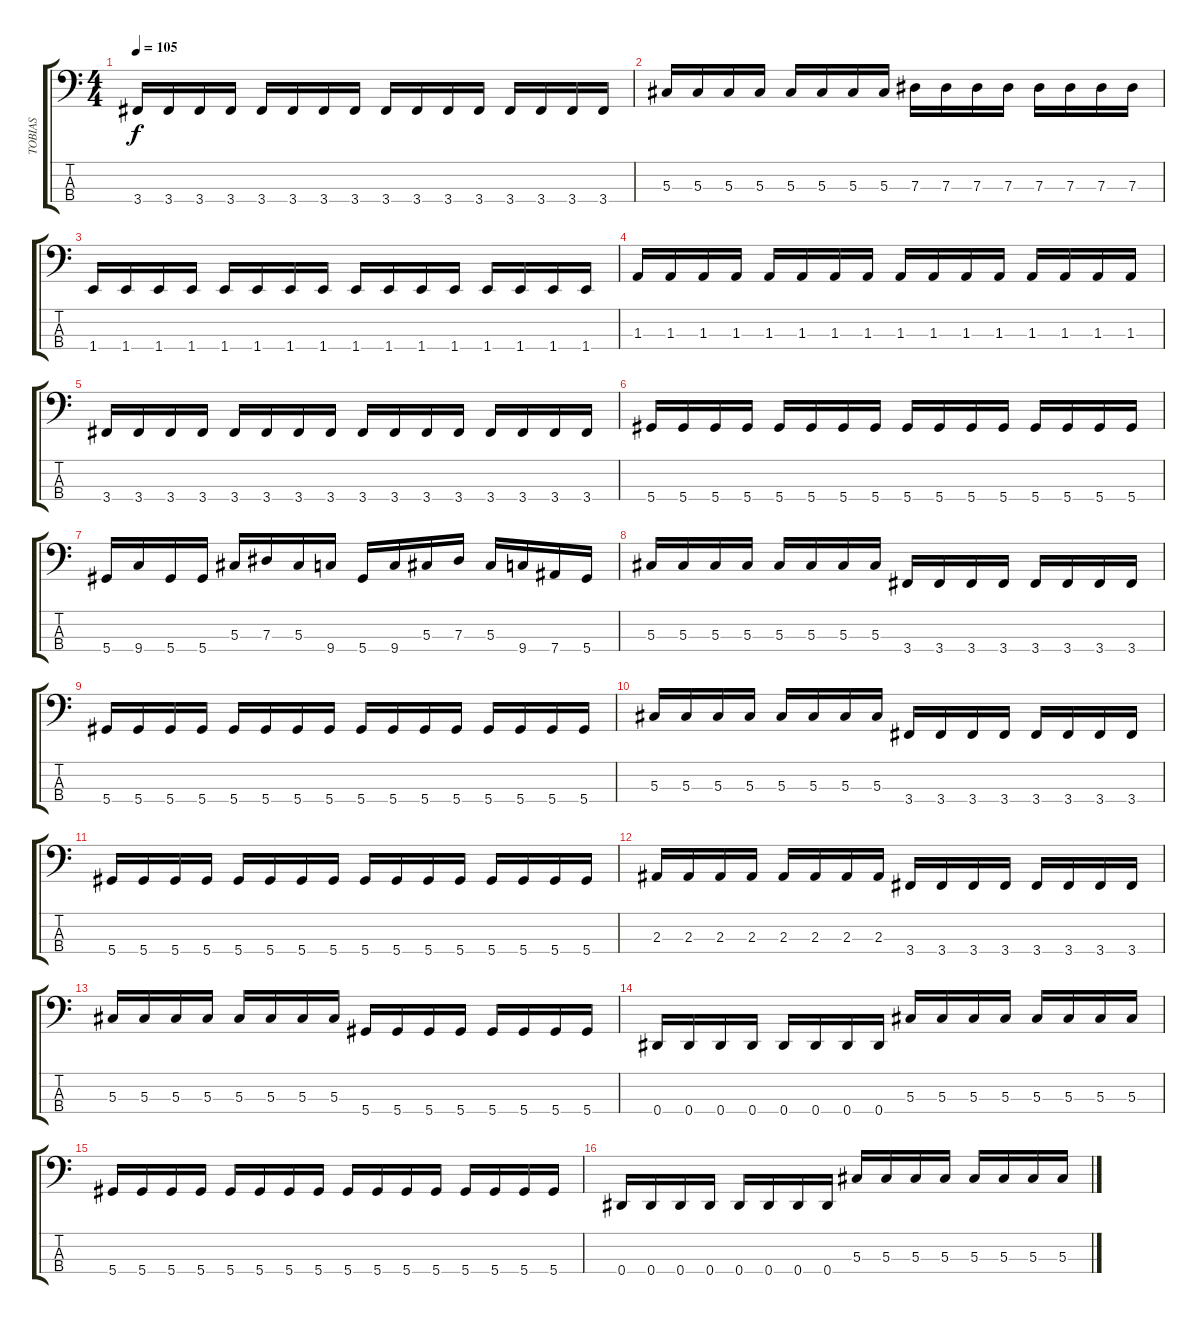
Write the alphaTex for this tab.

\track ("TOBIAS" "TOBIAS") {instrument electricbassfinger}
\staff {score tabs}
\tuning (Gb2 Db2 Ab1 Eb1) {hide}
\ts (4 4)
\tempo 105
\clef f4
\ks c
3.4.16{dy f} 3.4.16 3.4.16 3.4.16 3.4.16 3.4.16 3.4.16 3.4.16 3.4.16 3.4.16 3.4.16 3.4.16 3.4.16 3.4.16 3.4.16 3.4.16 |
5.3.16 5.3.16 5.3.16 5.3.16 5.3.16 5.3.16 5.3.16 5.3.16 7.3.16 7.3.16 7.3.16 7.3.16 7.3.16 7.3.16 7.3.16 7.3.16 |
1.4.16 1.4.16 1.4.16 1.4.16 1.4.16 1.4.16 1.4.16 1.4.16 1.4.16 1.4.16 1.4.16 1.4.16 1.4.16 1.4.16 1.4.16 1.4.16 |
1.3.16 1.3.16 1.3.16 1.3.16 1.3.16 1.3.16 1.3.16 1.3.16 1.3.16 1.3.16 1.3.16 1.3.16 1.3.16 1.3.16 1.3.16 1.3.16 |
3.4.16 3.4.16 3.4.16 3.4.16 3.4.16 3.4.16 3.4.16 3.4.16 3.4.16 3.4.16 3.4.16 3.4.16 3.4.16 3.4.16 3.4.16 3.4.16 |
5.4.16 5.4.16 5.4.16 5.4.16 5.4.16 5.4.16 5.4.16 5.4.16 5.4.16 5.4.16 5.4.16 5.4.16 5.4.16 5.4.16 5.4.16 5.4.16 |
5.4.16 9.4.16 5.4.16 5.4.16 5.3.16 7.3.16 5.3.16 9.4.16 5.4.16 9.4.16 5.3.16 7.3.16 5.3.16 9.4.16 7.4.16 5.4.16 |
5.3.16 5.3.16 5.3.16 5.3.16 5.3.16 5.3.16 5.3.16 5.3.16 3.4.16 3.4.16 3.4.16 3.4.16 3.4.16 3.4.16 3.4.16 3.4.16 |
5.4.16 5.4.16 5.4.16 5.4.16 5.4.16 5.4.16 5.4.16 5.4.16 5.4.16 5.4.16 5.4.16 5.4.16 5.4.16 5.4.16 5.4.16 5.4.16 |
5.3.16 5.3.16 5.3.16 5.3.16 5.3.16 5.3.16 5.3.16 5.3.16 3.4.16 3.4.16 3.4.16 3.4.16 3.4.16 3.4.16 3.4.16 3.4.16 |
5.4.16 5.4.16 5.4.16 5.4.16 5.4.16 5.4.16 5.4.16 5.4.16 5.4.16 5.4.16 5.4.16 5.4.16 5.4.16 5.4.16 5.4.16 5.4.16 |
2.3.16 2.3.16 2.3.16 2.3.16 2.3.16 2.3.16 2.3.16 2.3.16 3.4.16 3.4.16 3.4.16 3.4.16 3.4.16 3.4.16 3.4.16 3.4.16 |
5.3.16 5.3.16 5.3.16 5.3.16 5.3.16 5.3.16 5.3.16 5.3.16 5.4.16 5.4.16 5.4.16 5.4.16 5.4.16 5.4.16 5.4.16 5.4.16 |
0.4.16 0.4.16 0.4.16 0.4.16 0.4.16 0.4.16 0.4.16 0.4.16 5.3.16 5.3.16 5.3.16 5.3.16 5.3.16 5.3.16 5.3.16 5.3.16 |
5.4.16 5.4.16 5.4.16 5.4.16 5.4.16 5.4.16 5.4.16 5.4.16 5.4.16 5.4.16 5.4.16 5.4.16 5.4.16 5.4.16 5.4.16 5.4.16 |
0.4.16 0.4.16 0.4.16 0.4.16 0.4.16 0.4.16 0.4.16 0.4.16 5.3.16 5.3.16 5.3.16 5.3.16 5.3.16 5.3.16 5.3.16 5.3.16
